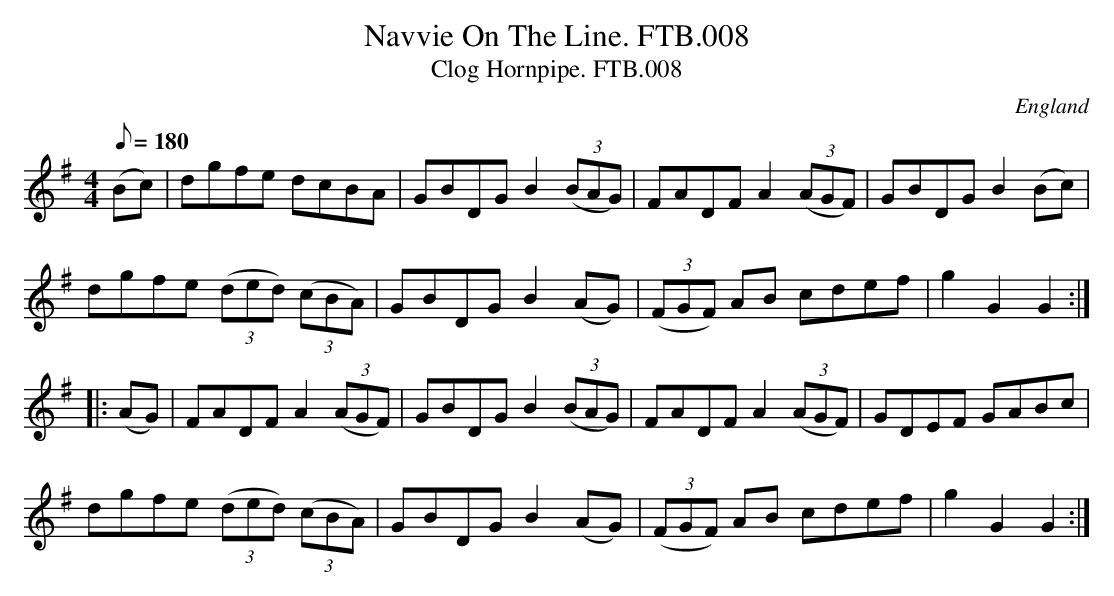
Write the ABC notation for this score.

X:1
T:Navvie On The Line. FTB.008
T:Clog Hornpipe. FTB.008
M:4/4
Q:180
O:England
K:G
(Bc)|dgfe dcBA|GBDGB2((3BAG)|FADFA2((3AGF)|GBDGB2(Bc)|
dgfe ((3ded) ((3cBA)|GBDGB2(AG)|((3FGF) AB cdef|g2G2G2:|
|:(AG)|FADFA2((3AGF)|GBDGB2((3BAG)|FADFA2((3AGF)|GDEF GABc|
dgfe ((3ded) ((3cBA)|GBDGB2(AG)|((3FGF) AB cdef|g2G2G2:|
